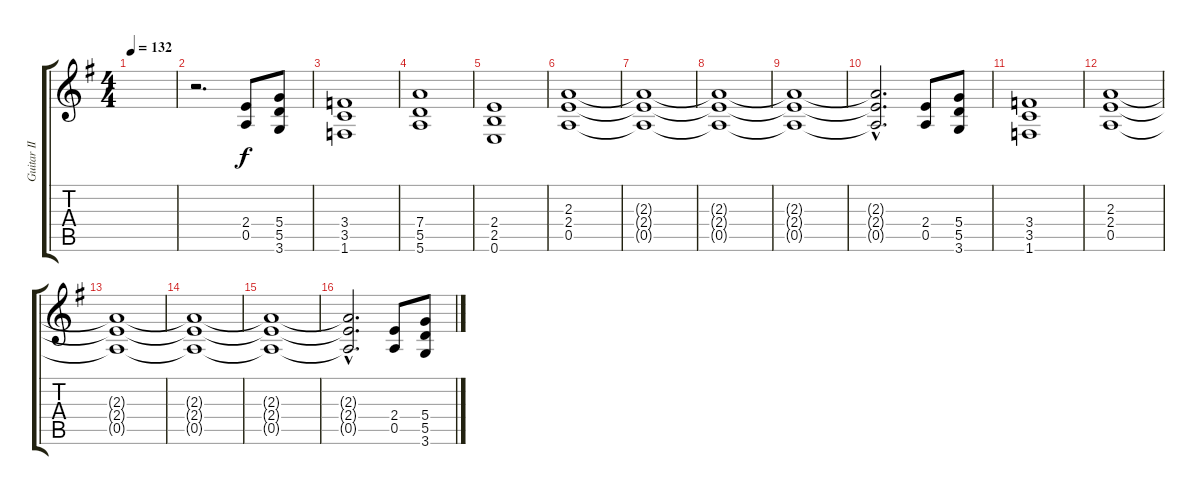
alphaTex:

\track ("Guitar II - Ad Sluijter" "Guitar II ") {instrument distortionguitar}
\staff {score tabs}
\tuning (E4 B3 G3 D3 A2 E2) {hide}
\ts (4 4)
\tempo 132
\clef g2
\ks g
|
r.2{d} (2.4 0.5).8 (5.4 5.5 3.6).8 |
(3.4 3.5 1.6).1 |
(7.4 5.5 5.6).1 |
(2.4 2.5 0.6).1 |
(2.3 2.4 0.5).1 |
(2.3{t} 2.4{t} 0.5{t}).1 |
(2.3{t} 2.4{t} 0.5{t}).1 |
(2.3{t} 2.4{t} 0.5{t}).1 |
(2.3{hac t} 2.4{hac t} 0.5{hac t}).2{d} (2.4 0.5).8 (5.4 5.5 3.6).8 |
(3.4 3.5 1.6).1 |
(2.3 2.4 0.5).1 |
(2.3{t} 2.4{t} 0.5{t}).1 |
(2.3{t} 2.4{t} 0.5{t}).1 |
(2.3{t} 2.4{t} 0.5{t}).1 |
(2.3{hac t} 2.4{hac t} 0.5{hac t}).2{d} (2.4 0.5).8 (5.4 5.5 3.6).8
